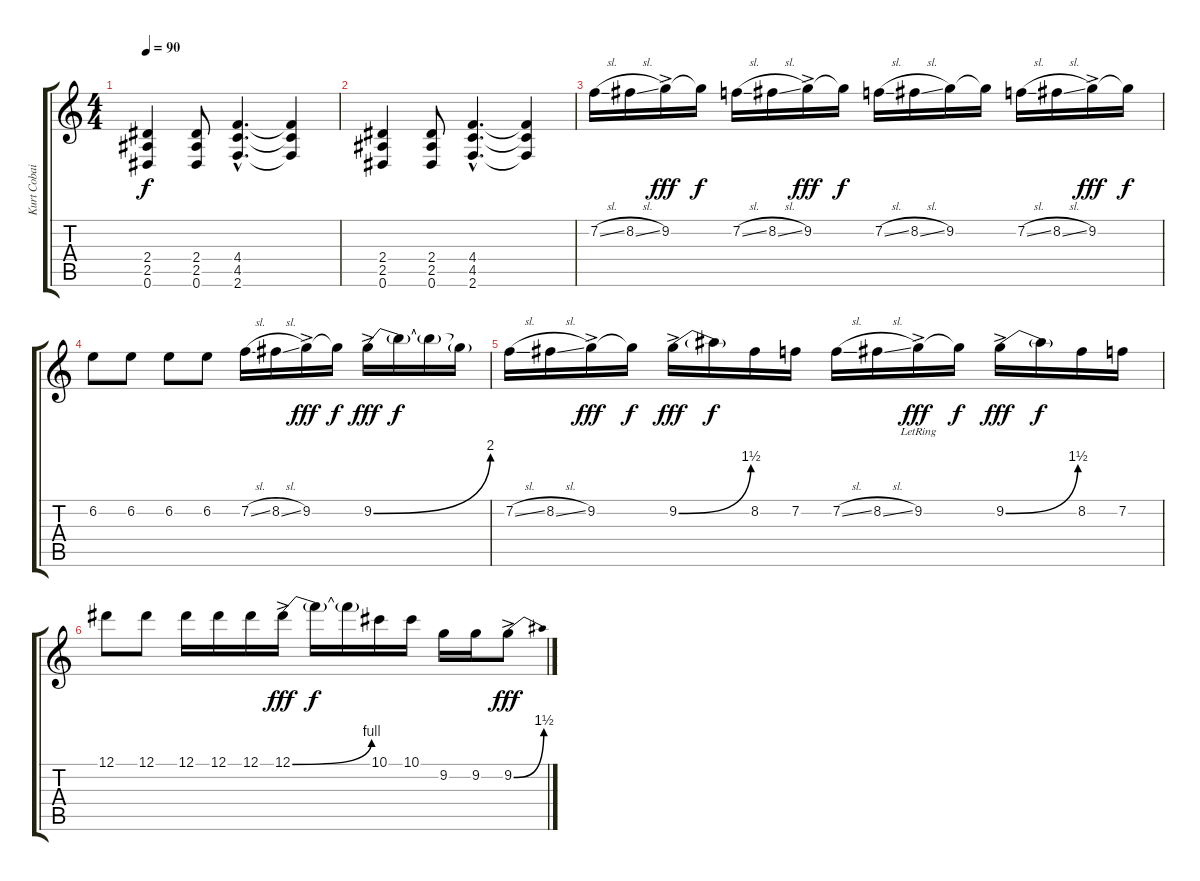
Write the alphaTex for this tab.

\track ("Kurt Cobain" "Kurt Cobai") {instrument electricguitarclean}
\staff {score tabs}
\tuning (Eb4 Bb3 Gb3 Db3 Ab2 Eb2) {hide}
\ts (4 4)
\tempo 90
\clef g2
\ks c
(2.4 2.5 0.6).4{dy f} (2.4 2.5 0.6).8 (4.4{hac} 4.5{hac} 2.6{hac}).4{d} (4.4{t} 4.5{t} 2.6{t}).4 |
(2.4 2.5 0.6).4 (2.4 2.5 0.6).8 (4.4{hac} 4.5{hac} 2.6{hac}).4{d} (4.4{t} 4.5{t} 2.6{t}).4 |
7.2{sl}.16 8.2{sl}.16 9.2{ac}.16{dy fff} 9.2{t}.16{dy f} 7.2{sl}.16 8.2{sl}.16 9.2{ac}.16{dy fff} 9.2{t}.16{dy f} 7.2{sl}.16 8.2{sl}.16 9.2.16 9.2{t}.16 7.2{sl}.16 8.2{sl}.16 9.2{ac}.16{dy fff} 9.2{t}.16{dy f} |
6.2.8 6.2.8 6.2.8 6.2.8 7.2{sl}.16 8.2{sl}.16 9.2{ac}.16{dy fff} 9.2{t}.16{dy f} 9.2{be (bend 0 0 60 8) ac}.16{dy fff} 9.2{t}.16{dy f} 9.2{t}.16 9.2{t}.16 |
7.2{sl}.16 8.2{sl}.16 9.2{ac}.16{dy fff} 9.2{t}.16{dy f} 9.2{be (bend 0 0 60 6) ac}.16{dy fff} 9.2{t}.16{dy f} 8.2.16 7.2.16 7.2{sl}.16 8.2{sl}.16 9.2{ac lr}.16{dy fff} 9.2{t}.16{dy f} 9.2{be (bend 0 0 60 6) ac}.16{dy fff} 9.2{t}.16{dy f} 8.2.16 7.2.16 |
12.1.8 12.1.8 12.1.16 12.1.16 12.1.16 12.1{be (bend 0 0 60 4) ac}.16{dy fff} 12.1{t}.16{dy f} 12.1{t}.16 10.1.16 10.1.16 9.2.16 9.2.16 9.2{be (bend 0 0 60 6) ac}.8{dy fff}
